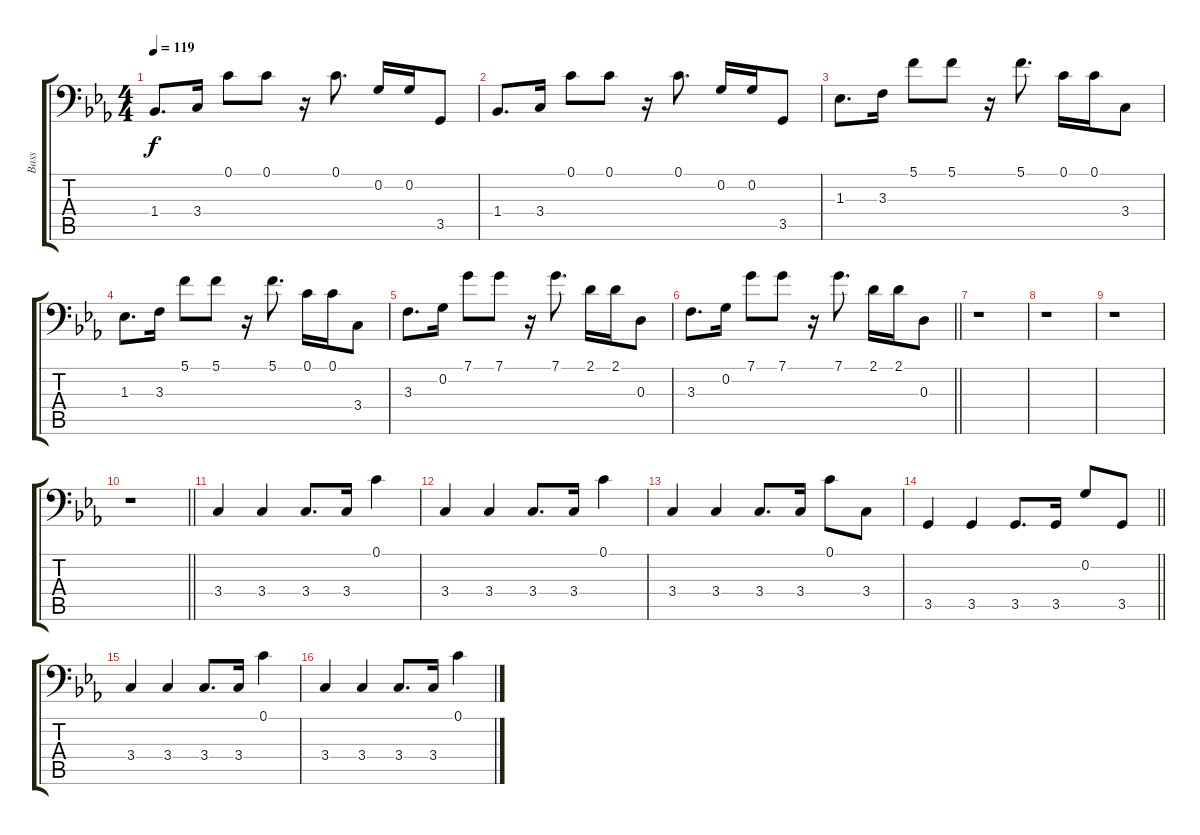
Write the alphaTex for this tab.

\track ("Bass" "Bass") {instrument acousticbass}
\staff {score tabs}
\tuning (C3 G2 D2 A1 E1 B0) {hide}
\ts (4 4)
\tempo 119
\clef f4
\ks eb
1.4.8{d dy f} 3.4.16 0.1.8 0.1.8 r.16 0.1.8{d} 0.2.16 0.2.16 3.5.8 |
1.4.8{d} 3.4.16 0.1.8 0.1.8 r.16 0.1.8{d} 0.2.16 0.2.16 3.5.8 |
1.3.8{d} 3.3.16 5.1.8 5.1.8 r.16 5.1.8{d} 0.1.16 0.1.16 3.4.8 |
1.3.8{d} 3.3.16 5.1.8 5.1.8 r.16 5.1.8{d} 0.1.16 0.1.16 3.4.8 |
3.3.8{d} 0.2.16 7.1.8 7.1.8 r.16 7.1.8{d} 2.1.16 2.1.16 0.3.8 |
\barLineRight lightlight
3.3.8{d} 0.2.16 7.1.8 7.1.8 r.16 7.1.8{d} 2.1.16 2.1.16 0.3.8 |
r.1 |
r.1 |
r.1 |
\barLineRight lightlight
r.1 |
3.4.4 3.4.4 3.4.8{d} 3.4.16 0.1.4 |
3.4.4 3.4.4 3.4.8{d} 3.4.16 0.1.4 |
3.4.4 3.4.4 3.4.8{d} 3.4.16 0.1.8 3.4.8 |
\barLineRight lightlight
3.5.4 3.5.4 3.5.8{d} 3.5.16 0.2.8 3.5.8 |
3.4.4 3.4.4 3.4.8{d} 3.4.16 0.1.4 |
3.4.4 3.4.4 3.4.8{d} 3.4.16 0.1.4
